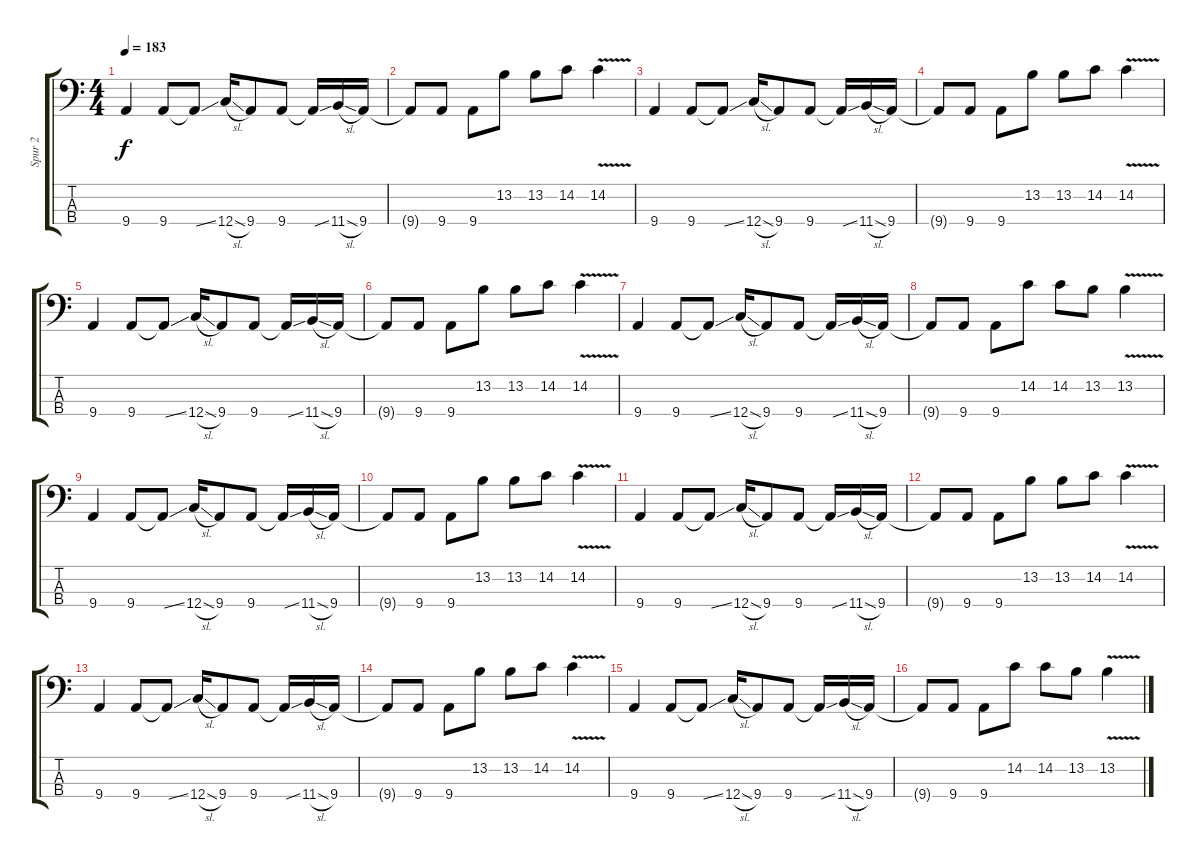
\track ("Spur 2" "Spur 2") {instrument electricbassfinger}
\staff {score tabs}
\tuning (Eb2 Bb1 F1 C1) {hide}
\ts (4 4)
\tempo 183
\clef f4
\ks c
9.4.4{dy f} 9.4.8 9.4{ss t}.8 12.4{sl}.16 9.4.8 9.4.8 9.4{ss t}.16 11.4{sl}.16 9.4.16 |
9.4{t}.8 9.4.8 9.4.8 13.2.8 13.2.8 14.2.8 14.2{v}.4 |
9.4.4 9.4.8 9.4{ss t}.8 12.4{sl}.16 9.4.8 9.4.8 9.4{ss t}.16 11.4{sl}.16 9.4.16 |
9.4{t}.8 9.4.8 9.4.8 13.2.8 13.2.8 14.2.8 14.2{v}.4 |
9.4.4 9.4.8 9.4{ss t}.8 12.4{sl}.16 9.4.8 9.4.8 9.4{ss t}.16 11.4{sl}.16 9.4.16 |
9.4{t}.8 9.4.8 9.4.8 13.2.8 13.2.8 14.2.8 14.2{v}.4 |
9.4.4 9.4.8 9.4{ss t}.8 12.4{sl}.16 9.4.8 9.4.8 9.4{ss t}.16 11.4{sl}.16 9.4.16 |
9.4{t}.8 9.4.8 9.4.8 14.2.8 14.2.8 13.2.8 13.2{v}.4 |
9.4.4 9.4.8 9.4{ss t}.8 12.4{sl}.16 9.4.8 9.4.8 9.4{ss t}.16 11.4{sl}.16 9.4.16 |
9.4{t}.8 9.4.8 9.4.8 13.2.8 13.2.8 14.2.8 14.2{v}.4 |
9.4.4 9.4.8 9.4{ss t}.8 12.4{sl}.16 9.4.8 9.4.8 9.4{ss t}.16 11.4{sl}.16 9.4.16 |
9.4{t}.8 9.4.8 9.4.8 13.2.8 13.2.8 14.2.8 14.2{v}.4 |
9.4.4 9.4.8 9.4{ss t}.8 12.4{sl}.16 9.4.8 9.4.8 9.4{ss t}.16 11.4{sl}.16 9.4.16 |
9.4{t}.8 9.4.8 9.4.8 13.2.8 13.2.8 14.2.8 14.2{v}.4 |
9.4.4 9.4.8 9.4{ss t}.8 12.4{sl}.16 9.4.8 9.4.8 9.4{ss t}.16 11.4{sl}.16 9.4.16 |
9.4{t}.8 9.4.8 9.4.8 14.2.8 14.2.8 13.2.8 13.2{v}.4
